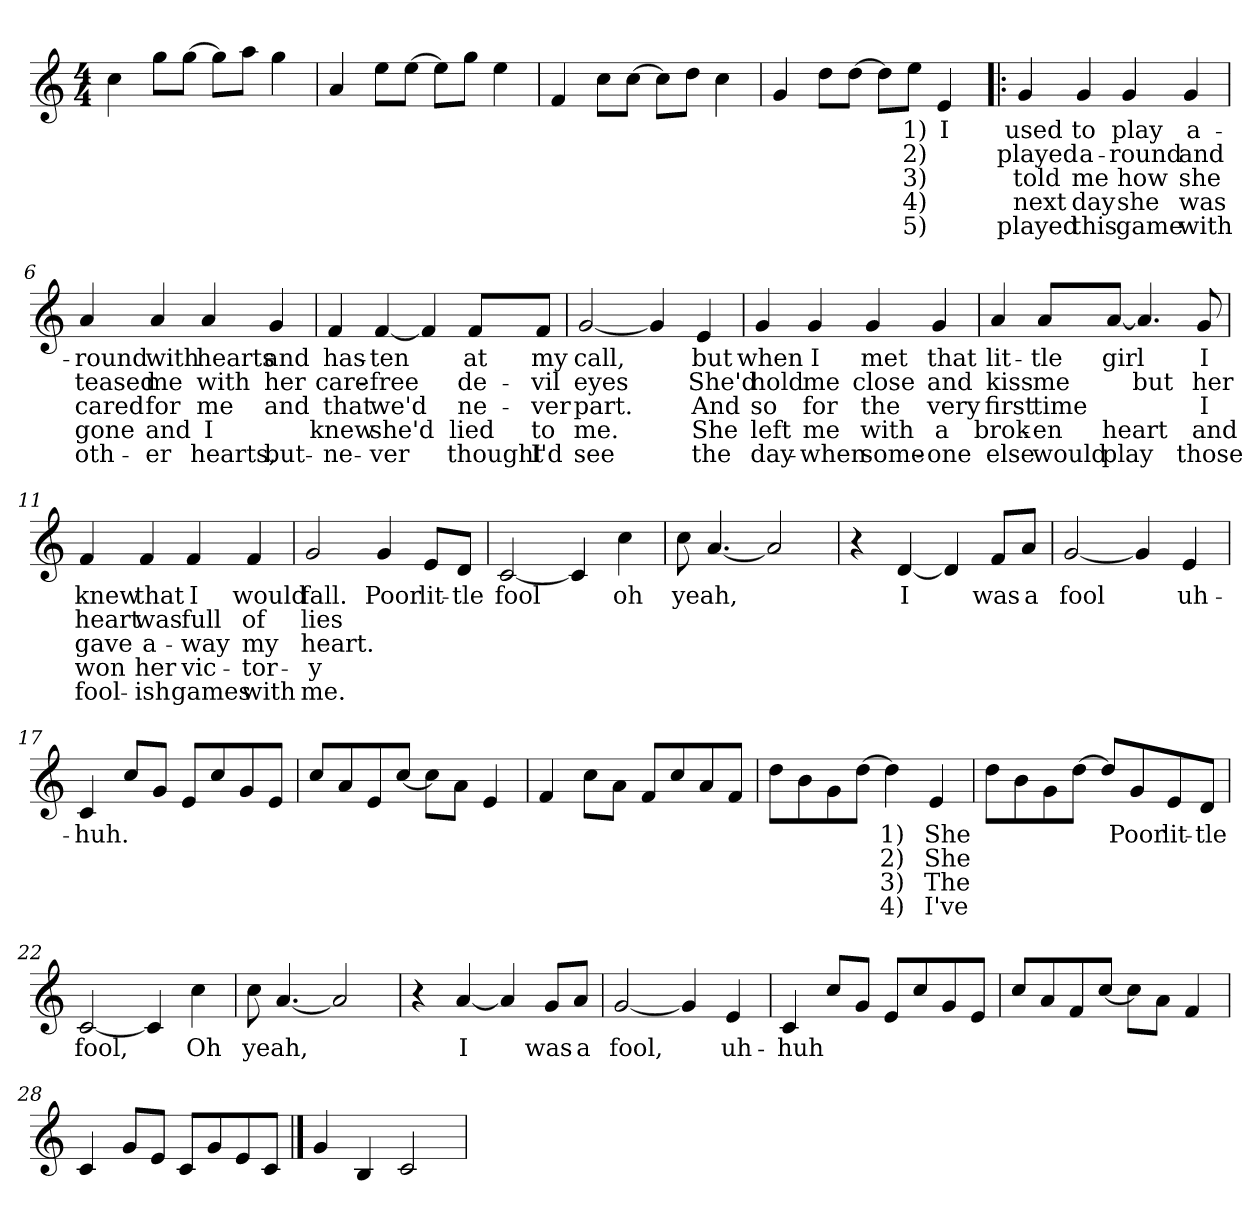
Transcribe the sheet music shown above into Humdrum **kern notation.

**kern	**text	**text	**text	**text	**text
*part1	*part1	*part1	*part1	*part1	*part1
*staff1	*staff1	*staff1	*staff1	*staff1	*staff1
*clefG2	*	*	*	*	*
*k[]	*	*	*	*	*
*C:	*	*	*	*	*
*M4/4	*	*	*	*	*
=1	=1	=1	=1	=1	=1
4cc\	.	.	.	.	.
8gg\L	.	.	.	.	.
[8gg\J	.	.	.	.	.
8gg\L]	.	.	.	.	.
8aa\J	.	.	.	.	.
4gg\	.	.	.	.	.
=2	=2	=2	=2	=2	=2
4a/	.	.	.	.	.
8ee\L	.	.	.	.	.
[8ee\J	.	.	.	.	.
8ee\L]	.	.	.	.	.
8gg\J	.	.	.	.	.
4ee\	.	.	.	.	.
=3	=3	=3	=3	=3	=3
4f/	.	.	.	.	.
8cc\L	.	.	.	.	.
[8cc\J	.	.	.	.	.
8cc\L]	.	.	.	.	.
8dd\J	.	.	.	.	.
4cc\	.	.	.	.	.
=4	=4	=4	=4	=4	=4
4g/	.	.	.	.	.
8dd\L	.	.	.	.	.
[8dd\J	.	.	.	.	.
8dd\L]	.	.	.	.	.
!	!LO:LY:b	!LO:LY:b	!LO:LY:b	!LO:LY:b	!LO:LY:b
8ee\J	1)	2)	3)	4)	5)
!	!LO:LY:b	!	!	!	!
4e/	I	.	.	.	.
=5!|:	=5!|:	=5!|:	=5!|:	=5!|:	=5!|:
!	!LO:LY:b	!LO:LY:b	!LO:LY:b	!LO:LY:b	!LO:LY:b
4g/	used	played	told	next	played
!	!LO:LY:b	!LO:LY:b	!LO:LY:b	!LO:LY:b	!LO:LY:b
4g/	to	a-	me	day	this
!	!LO:LY:b	!LO:LY:b	!LO:LY:b	!LO:LY:b	!LO:LY:b
4g/	play	-round	how	she	game
!	!LO:LY:b	!LO:LY:b	!LO:LY:b	!LO:LY:b	!LO:LY:b
4g/	a-	and	she	was	with
!!LO:LB:g=z
=6	=6	=6	=6	=6	=6
!	!LO:LY:b	!LO:LY:b	!LO:LY:b	!LO:LY:b	!LO:LY:b
4a/	-round	teased	cared	gone	oth-
!	!LO:LY:b	!LO:LY:b	!LO:LY:b	!LO:LY:b	!LO:LY:b
4a/	with	me	for	and	-er
!	!LO:LY:b	!LO:LY:b	!LO:LY:b	!LO:LY:b	!LO:LY:b
4a/	hearts	with	me	I	hearts,
!	!LO:LY:b	!LO:LY:b	!LO:LY:b	!	!LO:LY:b
4g/	and	her	and	.	but-
=7	=7	=7	=7	=7	=7
!	!LO:LY:b	!LO:LY:b	!LO:LY:b	!LO:LY:b	!LO:LY:b
4f/	has-	care-	that	knew	-ne-
!	!LO:LY:b	!LO:LY:b	!LO:LY:b	!LO:LY:b	!LO:LY:b
[4f/	-ten	-free	we'd	she'd	-ver
4f/]	.	.	.	.	.
!	!LO:LY:b	!LO:LY:b	!LO:LY:b	!LO:LY:b	!LO:LY:b
8f/L	at	de-	ne-	lied	thought
!	!LO:LY:b	!LO:LY:b	!LO:LY:b	!LO:LY:b	!LO:LY:b
8f/J	my	-vil	-ver	to	I'd
=8	=8	=8	=8	=8	=8
!	!LO:LY:b	!LO:LY:b	!LO:LY:b	!LO:LY:b	!LO:LY:b
[2g/	call,	eyes	part.	me.	see
4g/]	.	.	.	.	.
!	!LO:LY:b	!LO:LY:b	!LO:LY:b	!LO:LY:b	!LO:LY:b
4e/	but	She'd	And	She	the
=9	=9	=9	=9	=9	=9
!	!LO:LY:b	!LO:LY:b	!LO:LY:b	!LO:LY:b	!LO:LY:b
4g/	when	hold	so	left	day-
!	!LO:LY:b	!LO:LY:b	!LO:LY:b	!LO:LY:b	!LO:LY:b
4g/	I	me	for	me	-when
!	!LO:LY:b	!LO:LY:b	!LO:LY:b	!LO:LY:b	!LO:LY:b
4g/	met	close	the	with	some-
!	!LO:LY:b	!LO:LY:b	!LO:LY:b	!LO:LY:b	!LO:LY:b
4g/	that	and	very	a	-one
!!LO:LB:g=z
=10	=10	=10	=10	=10	=10
!	!LO:LY:b	!LO:LY:b	!LO:LY:b	!LO:LY:b	!LO:LY:b
4a/	lit-	kiss	first	brok-	else
!	!LO:LY:b	!LO:LY:b	!LO:LY:b	!LO:LY:b	!LO:LY:b
8a/L	-tle	me	time	-en	would
!	!LO:LY:b	!	!	!LO:LY:b	!LO:LY:b
[8a/J	girl	.	.	heart	play
!	!	!LO:LY:b	!	!	!
4.a/]	.	but	.	.	.
!	!LO:LY:b	!LO:LY:b	!LO:LY:b	!LO:LY:b	!LO:LY:b
8g/	I	her	I	and	those
=11	=11	=11	=11	=11	=11
!	!LO:LY:b	!LO:LY:b	!LO:LY:b	!LO:LY:b	!LO:LY:b
4f/	knew	heart	gave	won	fool-
!	!LO:LY:b	!LO:LY:b	!LO:LY:b	!LO:LY:b	!LO:LY:b
4f/	that	was	a-	her	-ish
!	!LO:LY:b	!LO:LY:b	!LO:LY:b	!LO:LY:b	!LO:LY:b
4f/	I	full	-way	vic-	games
!	!LO:LY:b	!LO:LY:b	!LO:LY:b	!LO:LY:b	!LO:LY:b
4f/	would	of	my	-tor-	with
=12	=12	=12	=12	=12	=12
!	!LO:LY:b	!LO:LY:b	!LO:LY:b	!LO:LY:b	!LO:LY:b
2g/	fall.	lies	heart.	-y	me.
!	!LO:LY:b	!	!	!	!
4g/	Poor	.	.	.	.
!	!LO:LY:b	!	!	!	!
8e/L	lit-	.	.	.	.
!	!LO:LY:b	!	!	!	!
8d/J	-tle	.	.	.	.
=13	=13	=13	=13	=13	=13
!	!LO:LY:b	!	!	!	!
[2c/	fool	.	.	.	.
4c/]	.	.	.	.	.
!	!LO:LY:b	!	!	!	!
4cc\	oh	.	.	.	.
=14	=14	=14	=14	=14	=14
!	!LO:LY:b	!	!	!	!
8cc\	yeah,	.	.	.	.
[4.a/	.	.	.	.	.
2a/]	.	.	.	.	.
!!LO:LB:g=z
=15	=15	=15	=15	=15	=15
4r	.	.	.	.	.
!	!LO:LY:b	!	!	!	!
[4d/	I	.	.	.	.
4d/]	.	.	.	.	.
!	!LO:LY:b	!	!	!	!
8f/L	was	.	.	.	.
!	!LO:LY:b	!	!	!	!
8a/J	a	.	.	.	.
=16	=16	=16	=16	=16	=16
!	!LO:LY:b	!	!	!	!
[2g/	fool	.	.	.	.
4g/]	.	.	.	.	.
!	!LO:LY:b	!	!	!	!
4e/	uh-	.	.	.	.
=17	=17	=17	=17	=17	=17
!	!LO:LY:b	!	!	!	!
4c/	-huh.	.	.	.	.
8cc/L	.	.	.	.	.
8g/J	.	.	.	.	.
8e/L	.	.	.	.	.
8cc/	.	.	.	.	.
8g/	.	.	.	.	.
8e/J	.	.	.	.	.
=18	=18	=18	=18	=18	=18
8cc/L	.	.	.	.	.
8a/	.	.	.	.	.
8e/	.	.	.	.	.
[8cc/J	.	.	.	.	.
8cc\L]	.	.	.	.	.
8a\J	.	.	.	.	.
4e/	.	.	.	.	.
=19	=19	=19	=19	=19	=19
4f/	.	.	.	.	.
8cc\L	.	.	.	.	.
8a\J	.	.	.	.	.
8f/L	.	.	.	.	.
8cc/	.	.	.	.	.
8a/	.	.	.	.	.
8f/J	.	.	.	.	.
!!LO:LB:g=z
=20	=20	=20	=20	=20	=20
8dd\L	.	.	.	.	.
8b\	.	.	.	.	.
8g\	.	.	.	.	.
[8dd\J	.	.	.	.	.
!	!LO:LY:b	!LO:LY:b	!LO:LY:b	!LO:LY:b	!
4dd\]	1)	2)	3)	4)	.
!	!LO:LY:b	!LO:LY:b	!LO:LY:b	!LO:LY:b	!
4e/	She	She	The	I've	.
=21	=21	=21	=21	=21	=21
8dd\L	.	.	.	.	.
8b\	.	.	.	.	.
8g\	.	.	.	.	.
[8dd\J	.	.	.	.	.
8dd/L]	.	.	.	.	.
!	!LO:LY:b	!	!	!	!
8g/	Poor	.	.	.	.
!	!LO:LY:b	!	!	!	!
8e/	lit-	.	.	.	.
!	!LO:LY:b	!	!	!	!
8d/J	-tle	.	.	.	.
=22	=22	=22	=22	=22	=22
!	!LO:LY:b	!	!	!	!
[2c/	fool,	.	.	.	.
4c/]	.	.	.	.	.
!	!LO:LY:b	!	!	!	!
4cc\	Oh	.	.	.	.
=23	=23	=23	=23	=23	=23
!	!LO:LY:b	!	!	!	!
8cc\	yeah,	.	.	.	.
[4.a/	.	.	.	.	.
2a/]	.	.	.	.	.
=24	=24	=24	=24	=24	=24
4r	.	.	.	.	.
!	!LO:LY:b	!	!	!	!
[4a/	I	.	.	.	.
4a/]	.	.	.	.	.
!	!LO:LY:b	!	!	!	!
8g/L	was	.	.	.	.
!	!LO:LY:b	!	!	!	!
8a/J	a	.	.	.	.
!!LO:LB:g=z
=25	=25	=25	=25	=25	=25
!	!LO:LY:b	!	!	!	!
[2g/	fool,	.	.	.	.
4g/]	.	.	.	.	.
!	!LO:LY:b	!	!	!	!
4e/	uh-	.	.	.	.
=26	=26	=26	=26	=26	=26
!	!LO:LY:b	!	!	!	!
4c/	-huh	.	.	.	.
8cc/L	.	.	.	.	.
8g/J	.	.	.	.	.
8e/L	.	.	.	.	.
8cc/	.	.	.	.	.
8g/	.	.	.	.	.
8e/J	.	.	.	.	.
=27	=27	=27	=27	=27	=27
8cc/L	.	.	.	.	.
8a/	.	.	.	.	.
8f/	.	.	.	.	.
[8cc/J	.	.	.	.	.
8cc\L]	.	.	.	.	.
8a\J	.	.	.	.	.
4f/	.	.	.	.	.
=28	=28	=28	=28	=28	=28
4c/	.	.	.	.	.
8g/L	.	.	.	.	.
8e/J	.	.	.	.	.
8c/L	.	.	.	.	.
8g/	.	.	.	.	.
8e/	.	.	.	.	.
8c/J	.	.	.	.	.
==29	==29	==29	==29	==29	==29
4g/	.	.	.	.	.
4B/	.	.	.	.	.
2c/	.	.	.	.	.
=	=	=	=	=	=
*-	*-	*-	*-	*-	*-
